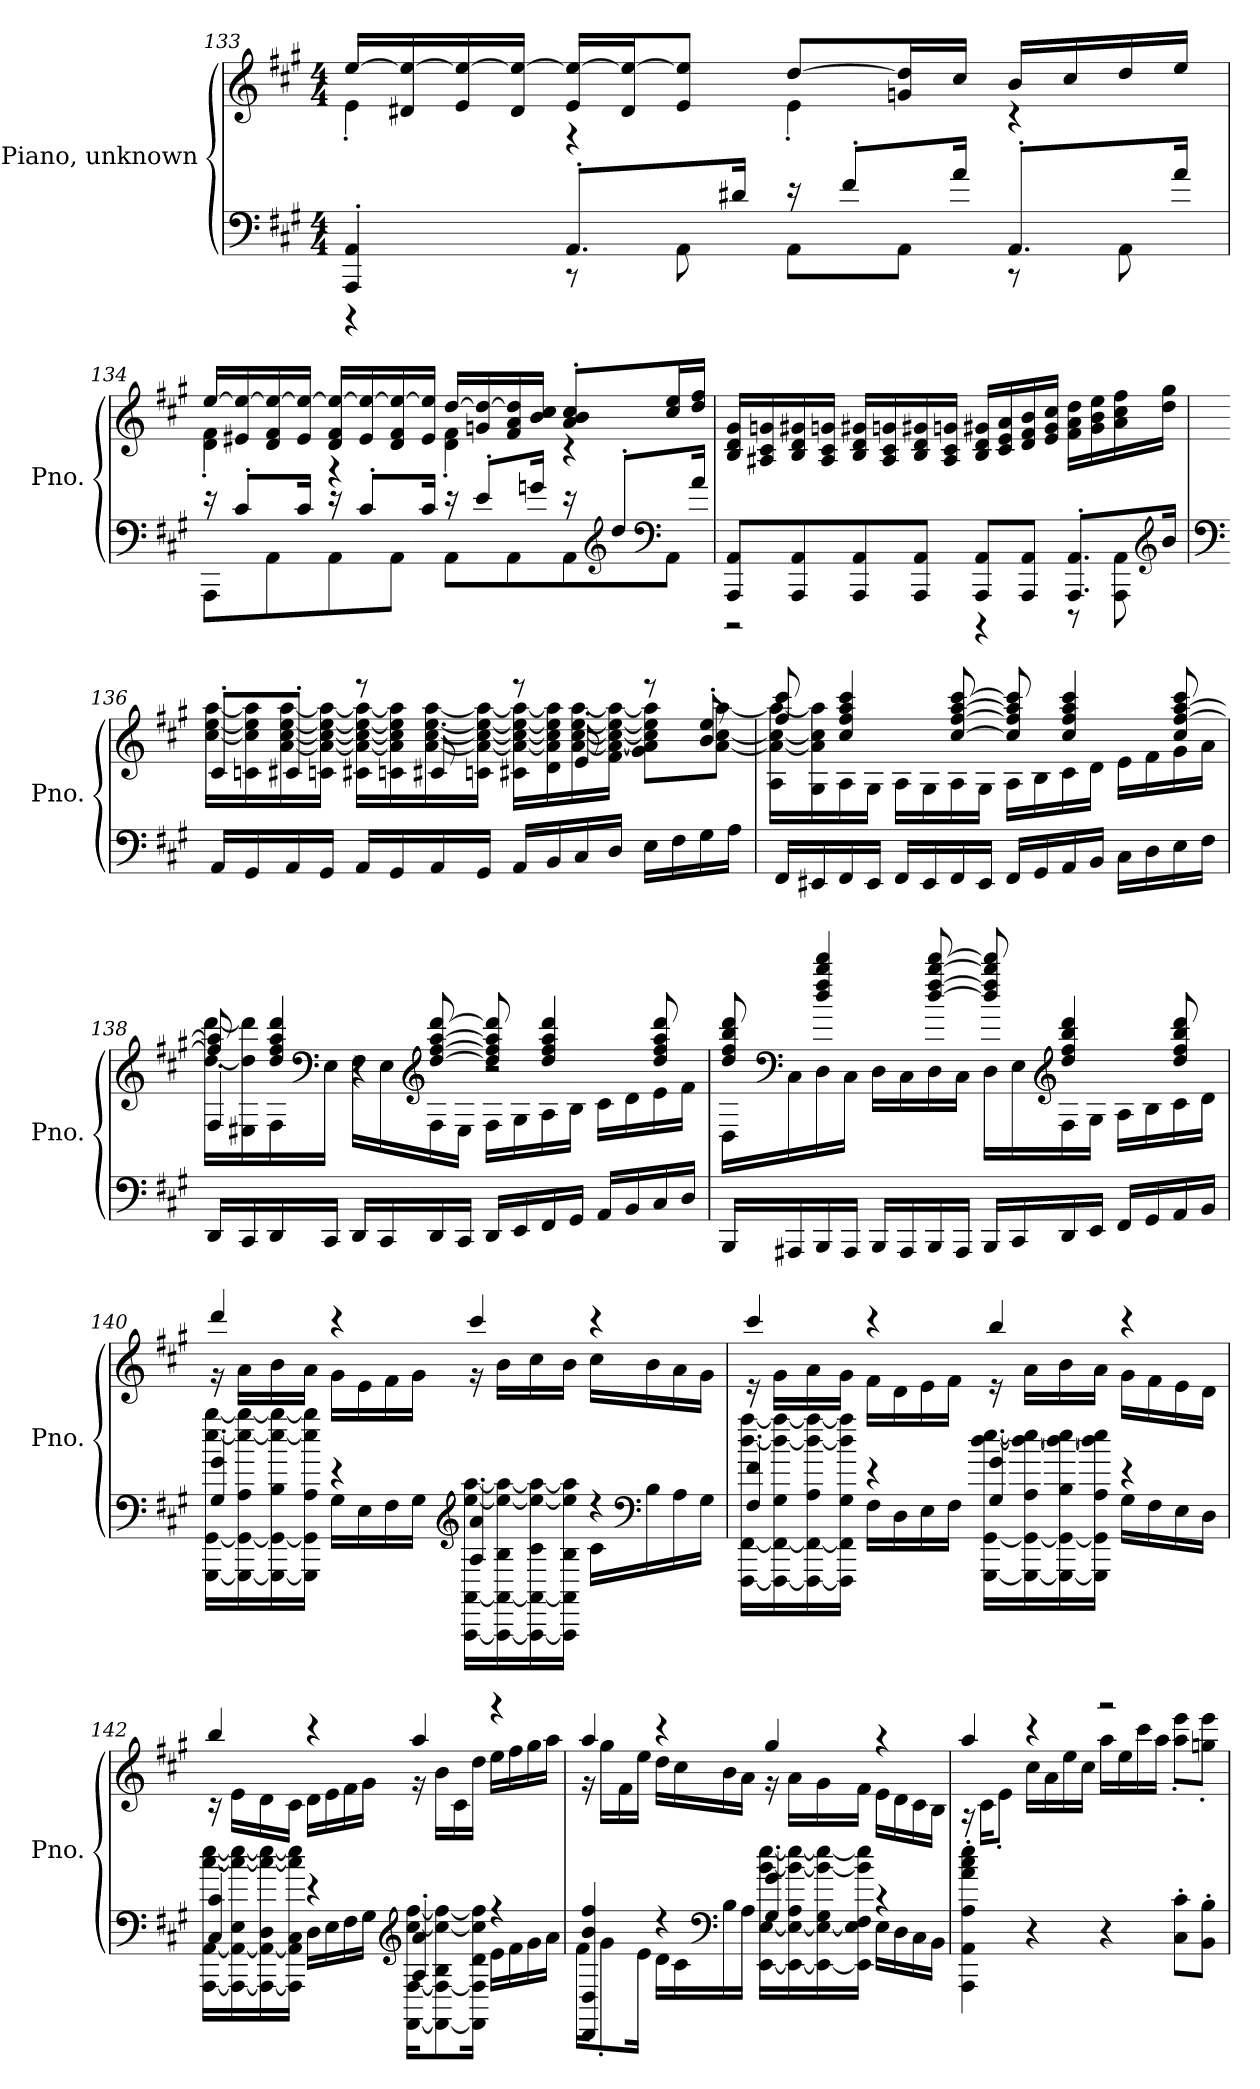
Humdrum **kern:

**kern	**kern
*part1	*part1
*staff2	*staff1
*I"Piano, unknown	*
*I'Pno.	*
!!LO:LB:g=z
*clefF4	*clefG2
*k[f#c#g#]	*k[f#c#g#]
*M4/4	*M4/4
=133	=133
*^	*^
4AAA/' 4AA/'	4r	[16ee/LL	4e'\
.	.	16d#X/ 16ee/_	.
.	.	16e/ 16ee/_	.
.	.	16d#/ 16ee/_JJ	.
8.AA'/L	8r	16e/ 16ee/_LL	4r
.	.	16d#/ 16ee/_J	.
.	8AA\	8e/ 8ee/]J	.
16d#X/Jk	.	.	.
16r	8AA\L	[8dd/L	4e'\
8f#'/L	.	.	.
.	8AA\J	16gn/ 16dd/]L	.
16a/Jk	.	16cc#/JJ	.
8.AA'/L	8r	16b/LL	4r
.	.	16cc#/	.
.	8AA\	16dd/	.
16a/Jk	.	16ee/JJ	.
!!LO:LB:g=z	!!
=134	=134	=134	=134
16r	8AAA\L	[16ee/LL	4d\' 4f#\'
8c#'/L	.	16e#X/ 16ee/_	.
.	8AA\	16d/ 16f#/ 16ee/_	.
16c#/Jk	.	16e#/ 16ee/_JJ	.
16r	8AA\	16d/ 16f#/ 16ee/_LL	4r
8c#'/L	.	16e#/ 16ee/_	.
.	8AA\J	16d/ 16f#/ 16ee/_	.
16c#/Jk	.	16e#/ 16ee/]JJ	.
16r	8AA\L	[16dd/LL	4d\' 4f#\'
8e'/L	.	16gn/ 16dd/_	.
.	8AA\	16f#/ 16a/ 16dd/]	.
16gn/Jk	.	16b/ 16cc#/JJ	.
16r	8AA\	8a/' 8b/' 8cc#/'L	4r
*clefG2	*	*	*
8dd'/L	.	.	.
*clefF4	*	*	*
.	8AA\J	16cc#/ 16ee/L	.
16a/Jk	.	16dd/ 16ff#/JJ	.
*	*	*v	*v
!!LO:LB:g=z
=135	=135	=135
8AAA/ 8AA/L	2r	16B/ 16d/ 16g#/LL
.	.	16A#X/ 16c#/ 16gn/
8AAA/ 8AA/	.	16B/ 16d/ 16g#X/
.	.	16A#/ 16c#/ 16gn/JJ
8AAA/ 8AA/	.	16B/ 16d/ 16g#X/LL
.	.	16A#/ 16c#/ 16gn/
8AAA/ 8AA/J	.	16B/ 16d/ 16g#X/
.	.	16A#/ 16c#/ 16gn/JJ
8AAA/ 8AA/L	4r	16B/ 16d/ 16g#X/LL
.	.	16c#/ 16e/ 16a/
8AAA/ 8AA/J	.	16d/ 16f#/ 16b/
.	.	16e/ 16g#/ 16cc#/JJ
8.AAA/' 8.AA/'L	8r	16f#\ 16a\ 16dd\LL
.	.	16g#\ 16b\ 16ee\
.	8AAA\ 8AA\	16a\ 16cc#\ 16ff#\
*clefG2	*	*
16b/Jk	.	16dd\ 16gg#\JJ
*v	*v	*
!!LO:LB:g=z
=136	=136
*clefF4	*
*	*^
16AA/LL	8c#'/L	[16cc#\ [16ee\ [16aa\LL
16GG#/	.	16cn\ 16cc#\] 16ee\] 16aa\]
16AA/	8c#X'/J	[16a\ [16cc#\ [16ee\ [16aa\
16GG#/JJ	.	16cn\ 16a\_ 16cc#\_ 16ee\_ 16aa\_JJ
16AA/LL	8r	16c#X\ 16a\_ 16cc#\_ 16ee\_ 16aa\_LL
16GG#/	.	16cn\ 16a\] 16cc#\] 16ee\] 16aa\]
16AA/	8c#X'/	[16a\ [16cc#\ [16ee\ [16aa\
16GG#/JJ	.	16cn\ 16a\_ 16cc#\_ 16ee\_ 16aa\_JJ
16AA/LL	8r	16c#X\ 16a\_ 16cc#\_ 16ee\_ 16aa\_LL
16BB/	.	16d\ 16a\] 16cc#\] 16ee\] 16aa\]
16C#/	8e'/	[16a\ [16cc#\ [16ee\ [16aa\
16D/JJ	.	16f#\ 16a\_ 16cc#\_ 16ee\_ 16aa\_JJ
16E\LL	8r	8g#\ 8a\] 8cc#\] 8ee\] 8aa\]L
16F#\	.	.
16G#\	8b/' 8ee/'	[8a\ [8cc#\ [8aa\J
16A\JJ	.	.
!!LO:LB:g=z	!!
=137	=137	=137
16FF#/LL	8ff#/ 8ccc#/	16A\ 16a\_ 16cc#\_ 16aa\_LL
16EE#X/	.	16G#\ 16a\] 16cc#\] 16aa\]
16FF#/	4cc#/ 4ff#/ 4aa/ 4ccc#/	16A\
16EE#/JJ	.	16G#\JJ
16FF#/LL	.	16A\LL
16EE#/	.	16G#\
16FF#/	[8cc#/ [8ff#/ [8aa/ [8ccc#/	16A\
16EE#/JJ	.	16G#\JJ
16FF#/LL	8cc#/] 8ff#/] 8aa/] 8ccc#/]	16A\LL
16GG#/	.	16B\
16AA/	4cc#/ 4ff#/ 4aa/ 4ccc#/	16c#\
16BB/JJ	.	16d\JJ
16C#\LL	.	16e\LL
16D\	.	16f#\
16E\	8cc#/ [8ff#/ [8aa/ 8ccc#/	16g#\
16F#\JJ	.	16a\JJ
!!LO:PB:g=z
=138	=138	=138
*	*	*^
16DD/LL	8ff#/] 8aa/]	[16dd\ [16ddd\LL	4F#'/
16CC#/	.	16E#X\ 16dd\] 16ddd\]	.
16DD/	4dd/ 4ff#/ 4aa/ 4ddd/	16F#\	.
*	*clefF4	*	*
16CC#/JJ	.	16E#\JJ	.
16DD/LL	.	16F#\LL	4r
16CC#/	.	16E#\	.
*	*clefG2	*	*
16DD/	[8dd/ [8ff#/ [8aa/ [8ddd/	16F#\	.
16CC#/JJ	.	16E#\JJ	.
16DD/LL	8dd/] 8ff#/] 8aa/] 8ddd/]	16F#\LL	2r
16EE/	.	16G#\	.
16FF#/	4dd/ 4ff#/ 4aa/ 4ddd/	16A\	.
16GG#/JJ	.	16B\JJ	.
16AA/LL	.	16c#\LL	.
16BB/	.	16d\	.
16C#/	8dd/ 8ff#/ 8aa/ 8ddd/	16e\	.
16D/JJ	.	16f#\JJ	.
*	*	*v	*v
!!LO:LB:g=z
=139	=139	=139
16BBB/LL	8dd/ 8ff#/ 8bb/ 8ddd/	16D\LL
*	*clefF4	*
16AAA#X/	.	16C#\
16BBB/	4dd/ 4ff#/ 4bb/ 4ddd/	16D\
16AAA#/JJ	.	16C#\JJ
16BBB/LL	.	16D\LL
16AAA#/	.	16C#\
16BBB/	[8dd/ [8ff#/ [8bb/ [8ddd/	16D\
16AAA#/JJ	.	16C#\JJ
16BBB/LL	8dd/] 8ff#/] 8bb/] 8ddd/]	16D\LL
16CC#/	.	16E\
*	*clefG2	*
16DD/	4dd/ 4ff#/ 4bb/ 4ddd/	16F#\
16EE/JJ	.	16G#\JJ
16FF#/LL	.	16A\LL
16GG#/	.	16B\
16AA/	8dd/ 8ff#/ 8bb/ 8ddd/	16c#\
16BB/JJ	.	16d\JJ
!!LO:LB:g=z	!!
=140	=140	=140
*^	*	*
4G#/' 4g#/'	[16GGG#\ [16GG#\ [16ee\ [16bb\LL	4ddd/	16r
.	16GGG#\_ 16GG#\_ 16A\ 16ee\_ 16bb\_	.	16a\LL
.	16GGG#\_ 16GG#\_ 16B\ 16ee\_ 16bb\_	.	16b\
.	16GGG#\] 16GG#\] 16A\ 16ee\] 16bb\]JJ	.	16a\JJ
4r	16G#\LL	4r	16g#\LL
.	16E\	.	16e\
.	16F#\	.	16f#\
.	16G#\JJ	.	16g#\JJ
*clefG2	*	*	*
4A/' 4a/'	[16AAA\ [16AA\ [16ee\ [16aa\LL	4ccc#/	16r
.	16AAA\_ 16AA\_ 16B\ 16ee\_ 16aa\_	.	16b\LL
.	16AAA\_ 16AA\_ 16c#\ 16ee\_ 16aa\_	.	16cc#\
.	16AAA\] 16AA\] 16B\ 16ee\] 16aa\]JJ	.	16b\JJ
4r	16c#\LL	4r	16cc#\LL
*clefF4	*	*	*
.	16B\	.	16b\
.	16A\	.	16a\
.	16G#\JJ	.	16g#\JJ
!!LO:LB:g=z	!!
=141	=141	=141	=141
4F#/' 4f#/'	[16FFF#\ [16FF#\ [16dd\ [16aa\LL	4ccc#/	16r
.	16FFF#\_ 16FF#\_ 16G#\ 16dd\_ 16aa\_	.	16g#\LL
.	16FFF#\_ 16FF#\_ 16A\ 16dd\_ 16aa\_	.	16a\
.	16FFF#\] 16FF#\] 16G#\ 16dd\] 16aa\]JJ	.	16g#\JJ
4r	16F#\LL	4r	16f#\LL
.	16D\	.	16d\
.	16E\	.	16e\
.	16F#\JJ	.	16f#\JJ
4G#/' 4g#/'	[16GGG#\ [16GG#\ [16dd\ [16ee\LL	4bb/	16r
.	16GGG#\_ 16GG#\_ 16A\ 16dd\_ 16ee\_	.	16a\LL
.	16GGG#\_ 16GG#\_ 16B\ 16dd\_ 16ee\_	.	16b\
.	16GGG#\] 16GG#\] 16A\ 16dd\] 16ee\]JJ	.	16a\JJ
4r	16G#\LL	4r	16g#\LL
.	16F#\	.	16f#\
.	16E\	.	16e\
.	16D\JJ	.	16d\JJ
=142	=142	=142	=142
4C#/' 4c#/'	[16AAA\ [16AA\ [16cc#\ [16ee\LL	4bb/	16r
.	16AAA\_ 16AA\_ 16E\ 16cc#\_ 16ee\_	.	16e\LL
.	16AAA\_ 16AA\_ 16D\ 16cc#\_ 16ee\_	.	16d\
.	16AAA\] 16AA\] 16C#\ 16cc#\] 16ee\]JJ	.	16c#\JJ
4r	16D\LL	4r	16d\LL
.	16E\	.	16e\
.	16F#\	.	16f#\
.	16G#\JJ	.	16g#\JJ
*clefG2	*	*	*
4A/' 4a/'	[16FF#\ [16F#\ [16cc#\ [16ff#\KL	4aa/	16r
.	8FF#\_ 8F#\_ 8B\ 8cc#\_ 8ff#\_	.	16b\LL
.	.	.	16c#\
.	16FF#\] 16F#\] 16d\ 16cc#\] 16ff#\]Jk	.	16dd\JJ
4r	16e\LL	4r	16ee\LL
.	16f#\	.	16ff#\
.	16g#\	.	16gg#\
.	16a\JJ	.	16aa\JJ
!!LO:LB:g=z	!!
=143	=143	=143	=143
4DD/ 4D/ 4b/ 4ff#/	16f#\KL	4aa/	16r
.	8g#'\	.	16gg#\LL
.	.	.	16f#\
.	16e\Jk	.	16ee\JJ
4r	16d\LL	4r	16dd\LL
.	16c#\	.	16cc#\
*clefF4	*	*	*
.	16B\	.	16b\
.	16A\JJ	.	16a\JJ
4G#/' 4g#/'	[16EE\ [16E\ [16b\ [16ee\LL	4gg#/	16r
.	16EE\_ 16E\_ 16A\ 16b\_ 16ee\_	.	16a\LL
.	16EE\_ 16E\_ 16G#\ 16b\_ 16ee\_	.	16g#\
.	16EE\] 16E\] 16F#\ 16b\] 16ee\]JJ	.	16f#\JJ
4r	16E\LL	4r	16e\LL
.	16D\	.	16d\
.	16C#\	.	16c#\
.	16BB\JJ	.	16B\JJ
*v	*v	*	*
=144	=144	=144
4AAA\' 4AA\' 4A\' 4a\' 4cc#\' 4ee\'	4aa/	16r
.	.	16c#\KL
.	.	8e'\J
4r	4r	16cc#\LL
.	.	16a\
.	.	16ee\
.	.	16cc#\JJ
4r	2r	16aa\LL
.	.	16ee\
.	.	16ccc#\
.	.	16aa\JJ
8C#\' 8c#\'L	.	8aa\' 8eee\'L
8BB\' 8B\'J	.	8ggn\' 8eee\'J
*	*v	*v
=	=
*-	*-
